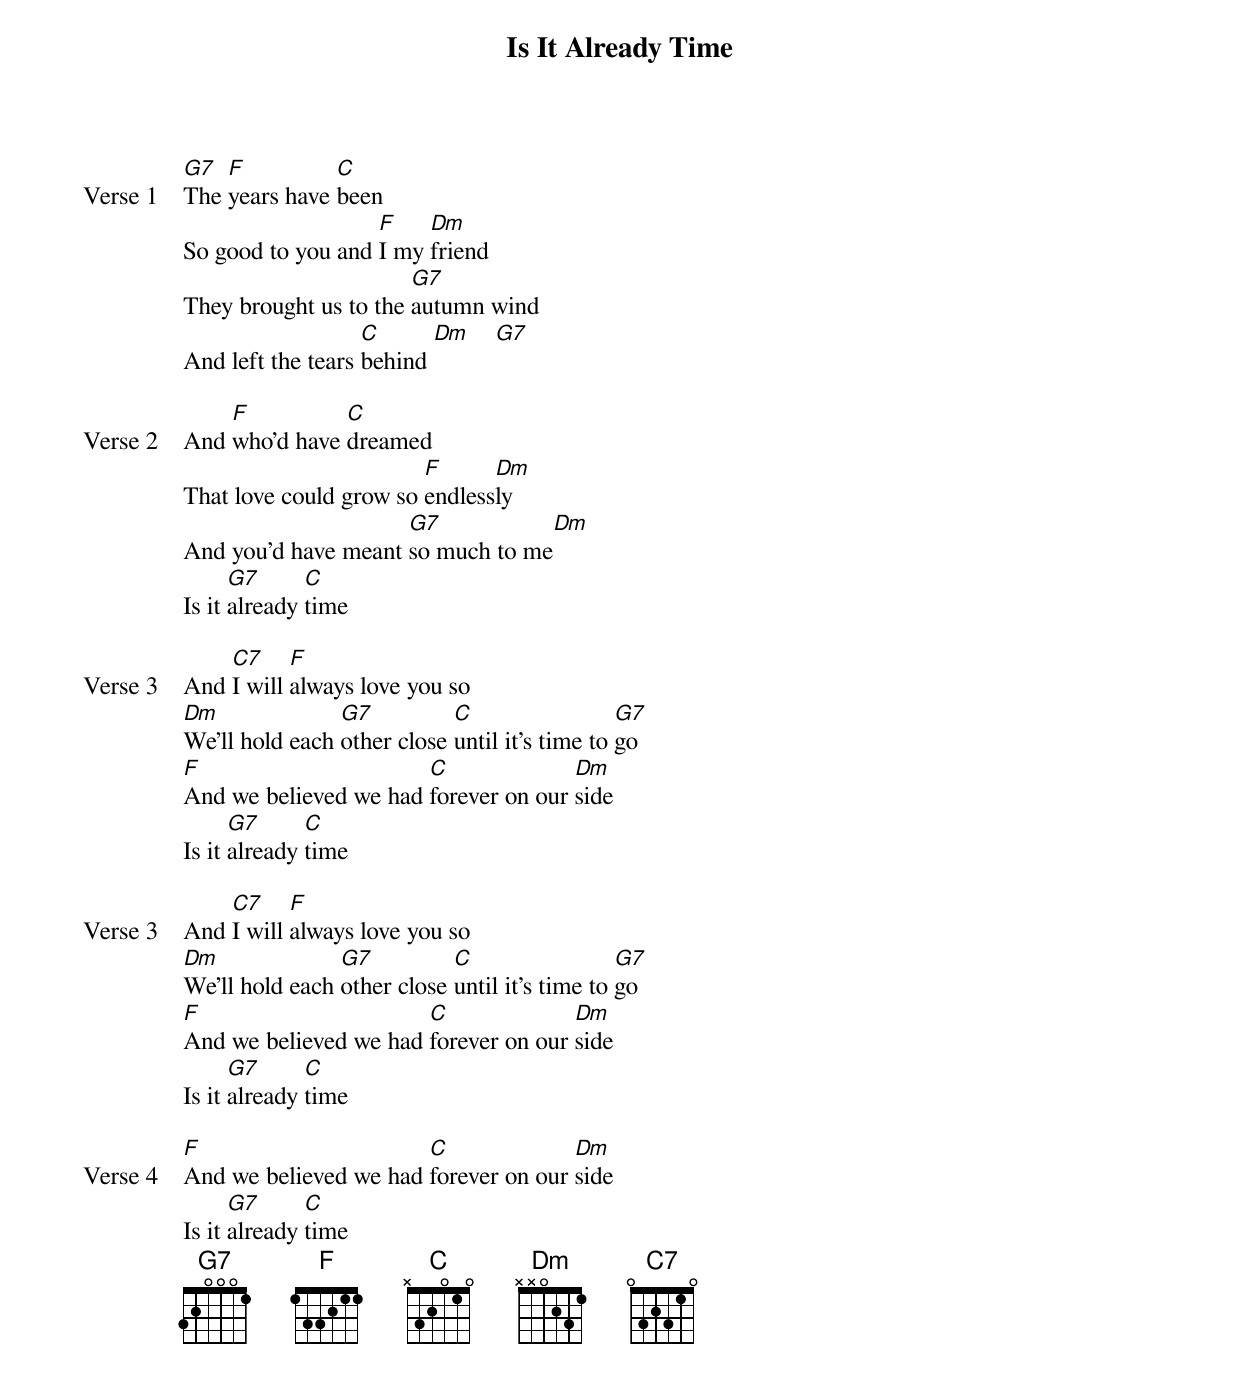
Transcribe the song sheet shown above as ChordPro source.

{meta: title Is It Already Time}
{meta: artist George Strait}
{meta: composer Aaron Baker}

{start_of_verse: Verse 1}
[G7]The [F]years have [C]been
So good to you and [F]I my [Dm]friend
They brought us to the [G7]autumn wind
And left the tears [C]behind [Dm]    [G7]
{end_of_verse}

{start_of_verse: Verse 2}
And [F]who'd have [C]dreamed
That love could grow so [F]endless[Dm]ly
And you'd have meant [G7]so much to me[Dm]
Is it [G7]already [C]time
{end_of_verse}

{start_of_verse: Verse 3}
And [C7]I will [F]always love you so
[Dm]We'll hold each [G7]other close [C]until it's time to [G7]go
[F]And we believed we had [C]forever on our [Dm]side
Is it [G7]already [C]time
{end_of_verse}

{start_of_verse: Verse 3}
And [C7]I will [F]always love you so
[Dm]We'll hold each [G7]other close [C]until it's time to [G7]go
[F]And we believed we had [C]forever on our [Dm]side
Is it [G7]already [C]time
{end_of_verse}

{start_of_verse: Verse 4}
[F]And we believed we had [C]forever on our [Dm]side
Is it [G7]already [C]time
{end_of_verse}
